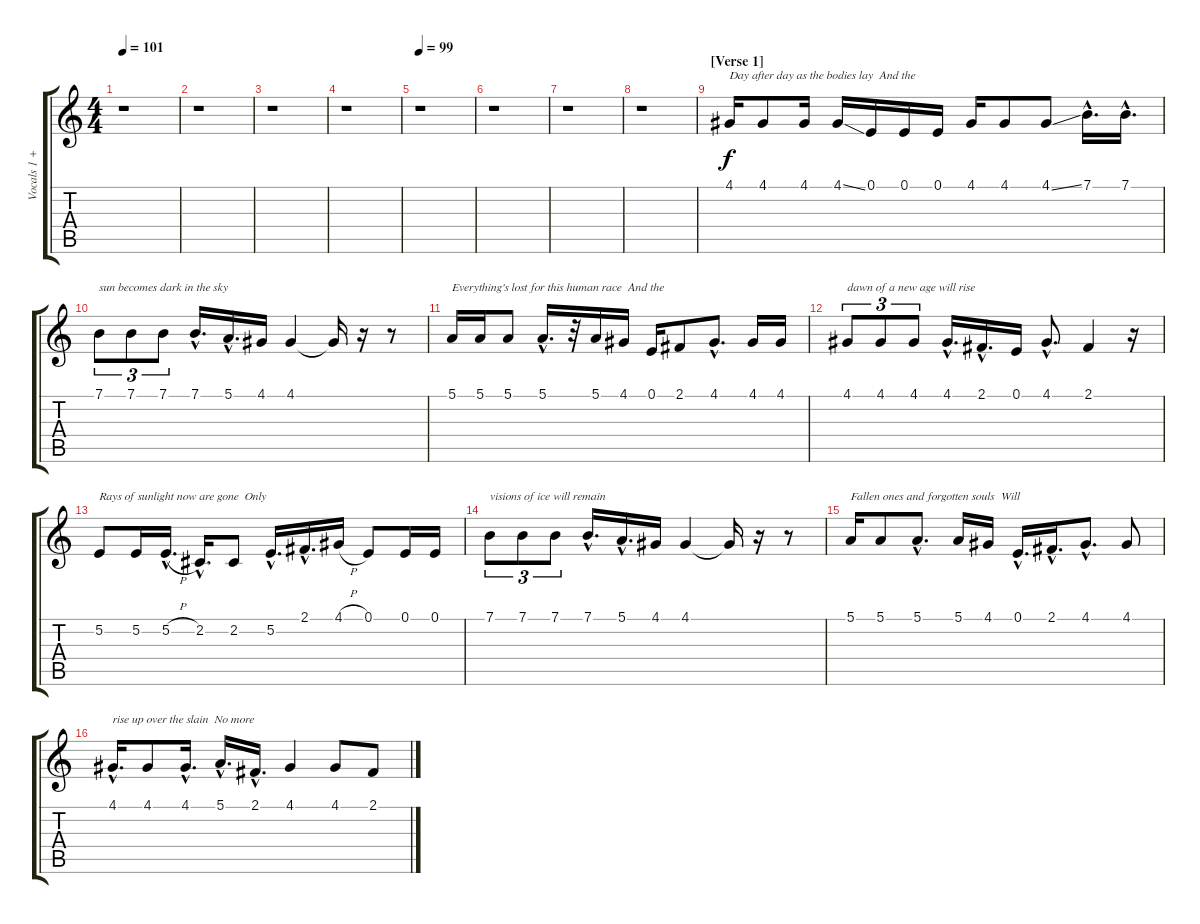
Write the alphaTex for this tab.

\track ("Vocals 1 + Lyrics" "Vocals 1 +") {instrument frenchhorn}
\staff {score tabs}
\tuning (E4 B3 G3 D3 A2 E2) {hide}
\ts (4 4)
\tempo 101
\clef g2
\ks c
r.1{dy f} |
r.1 |
r.1 |
r.1 |
\section ("" "")
\tempo 99
r.1 |
r.1 |
r.1 |
r.1 |
\section ("" "[Verse 1]")
4.1.16{txt "Day after day as the bodies lay  And the "} 4.1.8 4.1.16 4.1{ss}.16 0.1.16 0.1.16 0.1.16 4.1.16 4.1.8 4.1{ss}.8 7.1{hac}.16{d} 7.1{hac}.16{d} |
7.1.8{tu (3 2) txt "sun becomes dark in the sky "} 7.1.8{tu (3 2)} 7.1.8{tu (3 2)} 7.1{hac}.16{d} 5.1{hac}.16{d} 4.1.16 4.1.4 4.1{t}.16 r.16 r.8 |
5.1.16{txt "Everything's lost for this human race  And the "} 5.1.16 5.1.8 5.1{hac}.16{d} r.32 5.1.16 4.1.16 0.1.16 2.1.8 4.1{hac}.8{d} 4.1.16 4.1.16 |
4.1.8{tu (3 2) txt "dawn of a new age will rise "} 4.1.8{tu (3 2)} 4.1.8{tu (3 2)} 4.1{hac}.16{d} 2.1{hac}.16{d} 0.1.16 4.1{hac}.8{d} 2.1.4 r.16 |
5.2.8{txt "Rays of sunlight now are gone  Only"} 5.2.16 5.2{h hac}.16{d} 2.2{hac}.16{d} 2.2.8 5.2{hac}.16{d} 2.1{hac}.16{d} 4.1{h}.16 0.1.8 0.1.16 0.1.16 |
7.1.8{tu (3 2) txt "visions of ice will remain "} 7.1.8{tu (3 2)} 7.1.8{tu (3 2)} 7.1{hac}.16{d} 5.1{hac}.16{d} 4.1.16 4.1.4 4.1{t}.16 r.16 r.8 |
5.1.16{txt "Fallen ones and forgotten souls  Will"} 5.1.8 5.1{hac}.8{d} 5.1.16 4.1.16 0.1{hac}.16{d} 2.1{hac}.16{d} 4.1{hac}.8{d} 4.1.8 |
4.1{hac}.16{d txt "rise up over the slain  No more"} 4.1.8 4.1{hac}.16{d} 5.1{hac}.16{d} 2.1{hac}.16{d} 4.1.4 4.1.8 2.1.8
